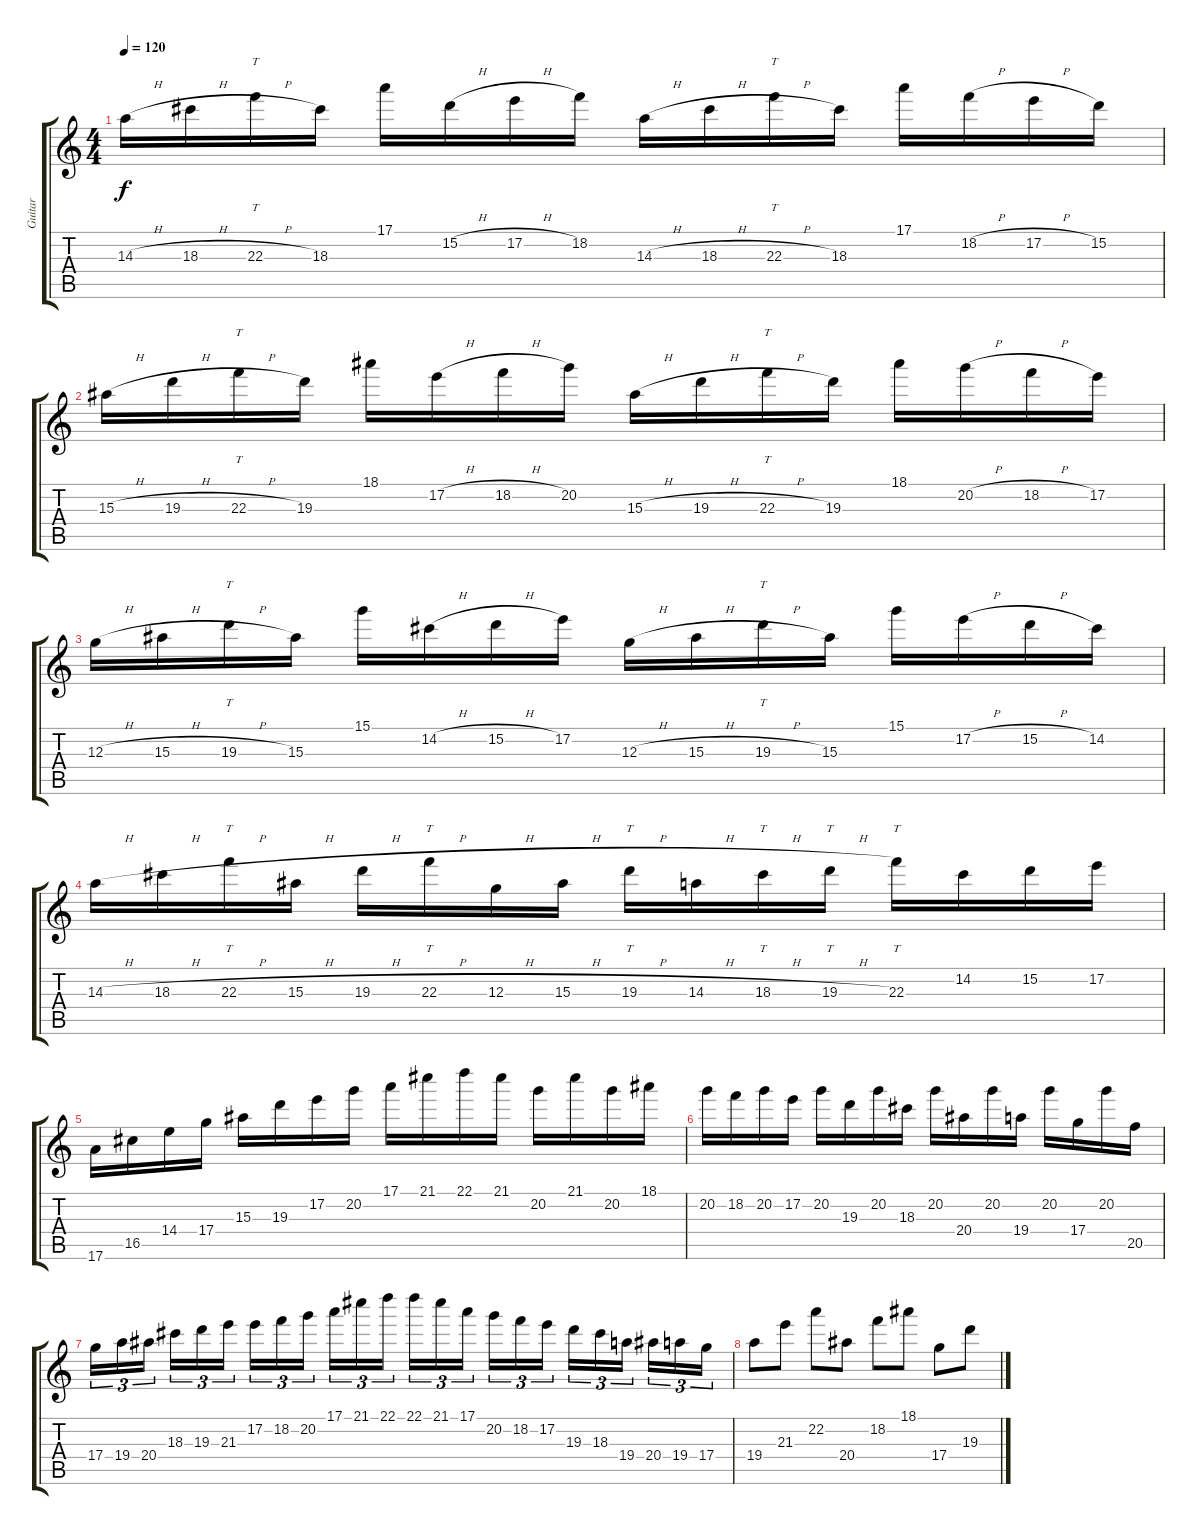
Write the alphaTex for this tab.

\track ("Guitar" "Guitar") {instrument distortionguitar}
\staff {score tabs}
\tuning (E4 B3 G3 D3 A2 E2) {hide}
\ts (4 4)
\tempo 120
\clef g2
\ks c
14.3{h}.16{dy f} 18.3{h}.16 22.3{h}.16{tt} 18.3.16 17.1.16 15.2{h}.16 17.2{h}.16 18.2.16 14.3{h}.16 18.3{h}.16 22.3{h}.16{tt} 18.3.16 17.1.16 18.2{h}.16 17.2{h}.16 15.2.16 |
15.3{h}.16 19.3{h}.16 22.3{h}.16{tt} 19.3.16 18.1.16 17.2{h}.16 18.2{h}.16 20.2.16 15.3{h}.16 19.3{h}.16 22.3{h}.16{tt} 19.3.16 18.1.16 20.2{h}.16 18.2{h}.16 17.2.16 |
12.3{h}.16 15.3{h}.16 19.3{h}.16{tt} 15.3.16 15.1.16 14.2{h}.16 15.2{h}.16 17.2.16 12.3{h}.16 15.3{h}.16 19.3{h}.16{tt} 15.3.16 15.1.16 17.2{h}.16 15.2{h}.16 14.2.16 |
14.3{h}.16 18.3{h}.16 22.3{h}.16{tt} 15.3{h}.16 19.3{h}.16 22.3{h}.16{tt} 12.3{h}.16 15.3{h}.16 19.3{h}.16{tt} 14.3{h}.16 18.3{h}.16{tt} 19.3{h}.16{tt} 22.3.16{tt} 14.2.16 15.2.16 17.2.16 |
17.6.16 16.5.16 14.4.16 17.4.16 15.3.16 19.3.16 17.2.16 20.2.16 17.1.16 21.1.16 22.1.16 21.1.16 20.2.16 21.1.16 20.2.16 18.1.16 |
20.2.16 18.2.16 20.2.16 17.2.16 20.2.16 19.3.16 20.2.16 18.3.16 20.2.16 20.4.16 20.2.16 19.4.16 20.2.16 17.4.16 20.2.16 20.5.16 |
17.4.16{tu (3 2)} 19.4.16{tu (3 2)} 20.4.16{tu (3 2)} 18.3.16{tu (3 2)} 19.3.16{tu (3 2)} 21.3.16{tu (3 2)} 17.2.16{tu (3 2)} 18.2.16{tu (3 2)} 20.2.16{tu (3 2)} 17.1.16{tu (3 2)} 21.1.16{tu (3 2)} 22.1.16{tu (3 2)} 22.1.16{tu (3 2)} 21.1.16{tu (3 2)} 17.1.16{tu (3 2)} 20.2.16{tu (3 2)} 18.2.16{tu (3 2)} 17.2.16{tu (3 2)} 19.3.16{tu (3 2)} 18.3.16{tu (3 2)} 19.4.16{tu (3 2)} 20.4.16{tu (3 2)} 19.4.16{tu (3 2)} 17.4.16{tu (3 2)} |
19.4.8 21.3.8 22.2.8 20.4.8 18.2.8 18.1.8 17.4.8 19.3.8
